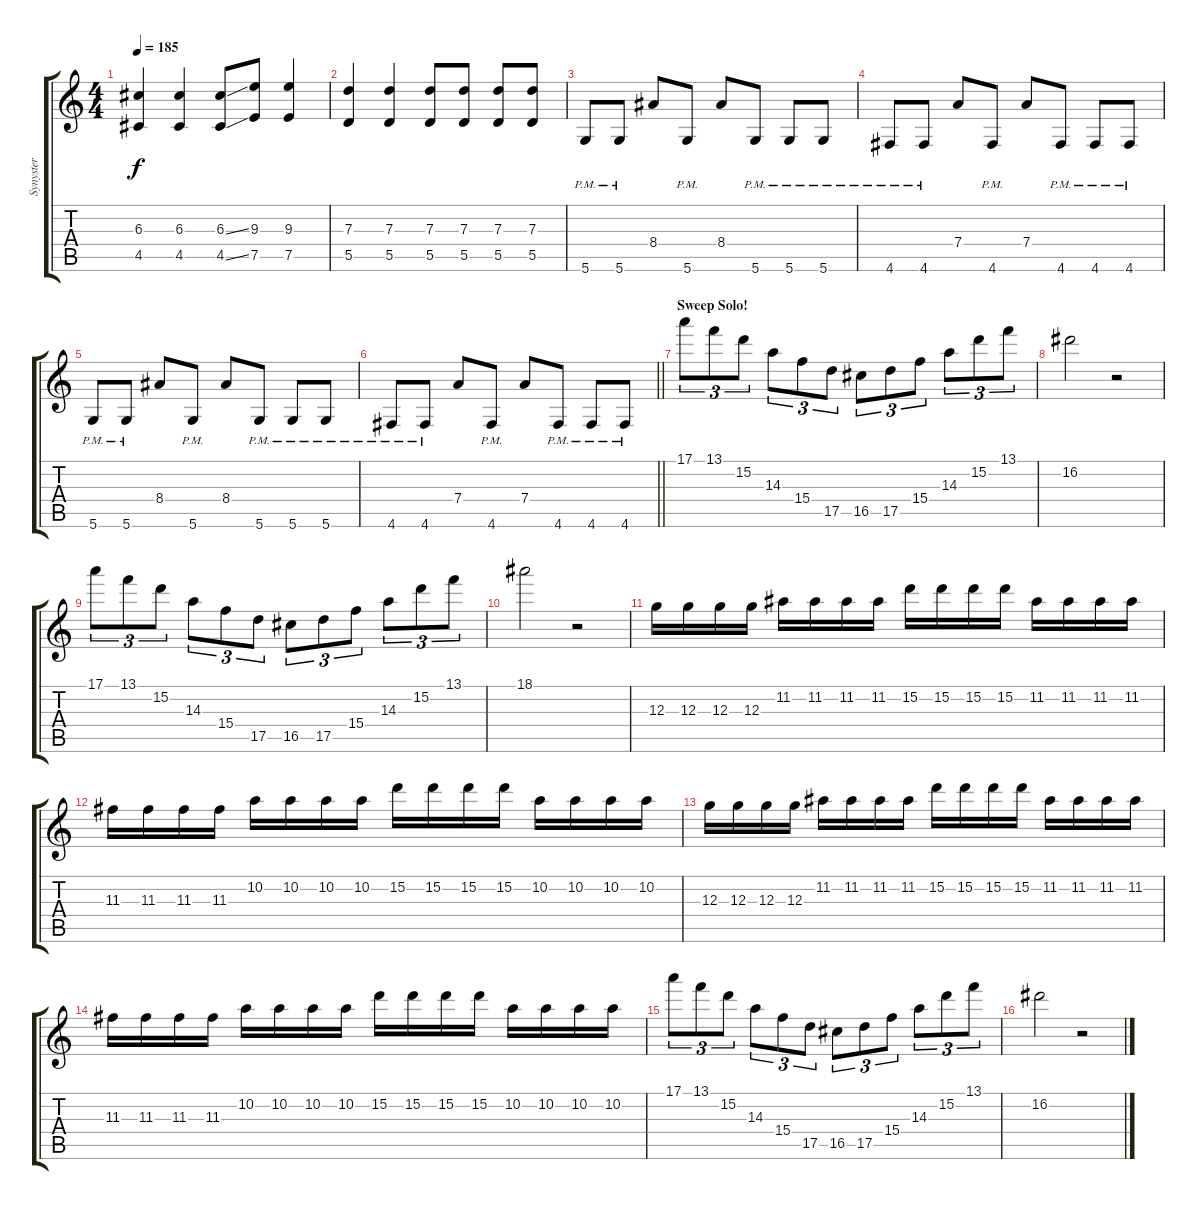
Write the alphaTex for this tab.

\track ("Synyster" "Synyster") {instrument distortionguitar}
\staff {score tabs}
\tuning (E4 B3 G3 D3 A2 D2) {hide}
\ts (4 4)
\tempo 185
\clef g2
\ks c
(6.3 4.5).4{dy f} (6.3 4.5).4 (6.3{ss} 4.5{ss}).8 (9.3 7.5).8 (9.3 7.5).4 |
(7.3 5.5).4 (7.3 5.5).4 (7.3 5.5).8 (7.3 5.5).8 (7.3 5.5).8 (7.3 5.5).8 |
5.6{pm}.8 5.6{pm}.8 8.4.8 5.6{pm}.8 8.4.8 5.6{pm}.8 5.6{pm}.8 5.6{pm}.8 |
4.6{pm}.8 4.6{pm}.8 7.4.8 4.6{pm}.8 7.4.8 4.6{pm}.8 4.6{pm}.8 4.6{pm}.8 |
5.6{pm}.8 5.6{pm}.8 8.4.8 5.6{pm}.8 8.4.8 5.6{pm}.8 5.6{pm}.8 5.6{pm}.8 |
\barLineRight lightlight
4.6{pm}.8 4.6{pm}.8 7.4.8 4.6{pm}.8 7.4.8 4.6{pm}.8 4.6{pm}.8 4.6{pm}.8 |
\section ("" "Sweep Solo!")
17.1.8{tu (3 2) balance 8} 13.1.8{tu (3 2)} 15.2.8{tu (3 2)} 14.3.8{tu (3 2)} 15.4.8{tu (3 2)} 17.5.8{tu (3 2)} 16.5.8{tu (3 2)} 17.5.8{tu (3 2)} 15.4.8{tu (3 2)} 14.3.8{tu (3 2)} 15.2.8{tu (3 2)} 13.1.8{tu (3 2)} |
16.2.2 r.2 |
17.1.8{tu (3 2)} 13.1.8{tu (3 2)} 15.2.8{tu (3 2)} 14.3.8{tu (3 2)} 15.4.8{tu (3 2)} 17.5.8{tu (3 2)} 16.5.8{tu (3 2)} 17.5.8{tu (3 2)} 15.4.8{tu (3 2)} 14.3.8{tu (3 2)} 15.2.8{tu (3 2)} 13.1.8{tu (3 2)} |
18.1.2 r.2 |
12.3.16{balance 2} 12.3.16 12.3.16 12.3.16 11.2.16 11.2.16 11.2.16 11.2.16 15.2.16 15.2.16 15.2.16 15.2.16 11.2.16 11.2.16 11.2.16 11.2.16 |
11.3.16 11.3.16 11.3.16 11.3.16 10.2.16 10.2.16 10.2.16 10.2.16 15.2.16 15.2.16 15.2.16 15.2.16 10.2.16 10.2.16 10.2.16 10.2.16 |
12.3.16 12.3.16 12.3.16 12.3.16 11.2.16 11.2.16 11.2.16 11.2.16 15.2.16 15.2.16 15.2.16 15.2.16 11.2.16 11.2.16 11.2.16 11.2.16 |
11.3.16 11.3.16 11.3.16 11.3.16 10.2.16 10.2.16 10.2.16 10.2.16 15.2.16 15.2.16 15.2.16 15.2.16 10.2.16 10.2.16 10.2.16 10.2.16 |
17.1.8{tu (3 2) balance 8} 13.1.8{tu (3 2)} 15.2.8{tu (3 2)} 14.3.8{tu (3 2)} 15.4.8{tu (3 2)} 17.5.8{tu (3 2)} 16.5.8{tu (3 2)} 17.5.8{tu (3 2)} 15.4.8{tu (3 2)} 14.3.8{tu (3 2)} 15.2.8{tu (3 2)} 13.1.8{tu (3 2)} |
16.2.2 r.2
